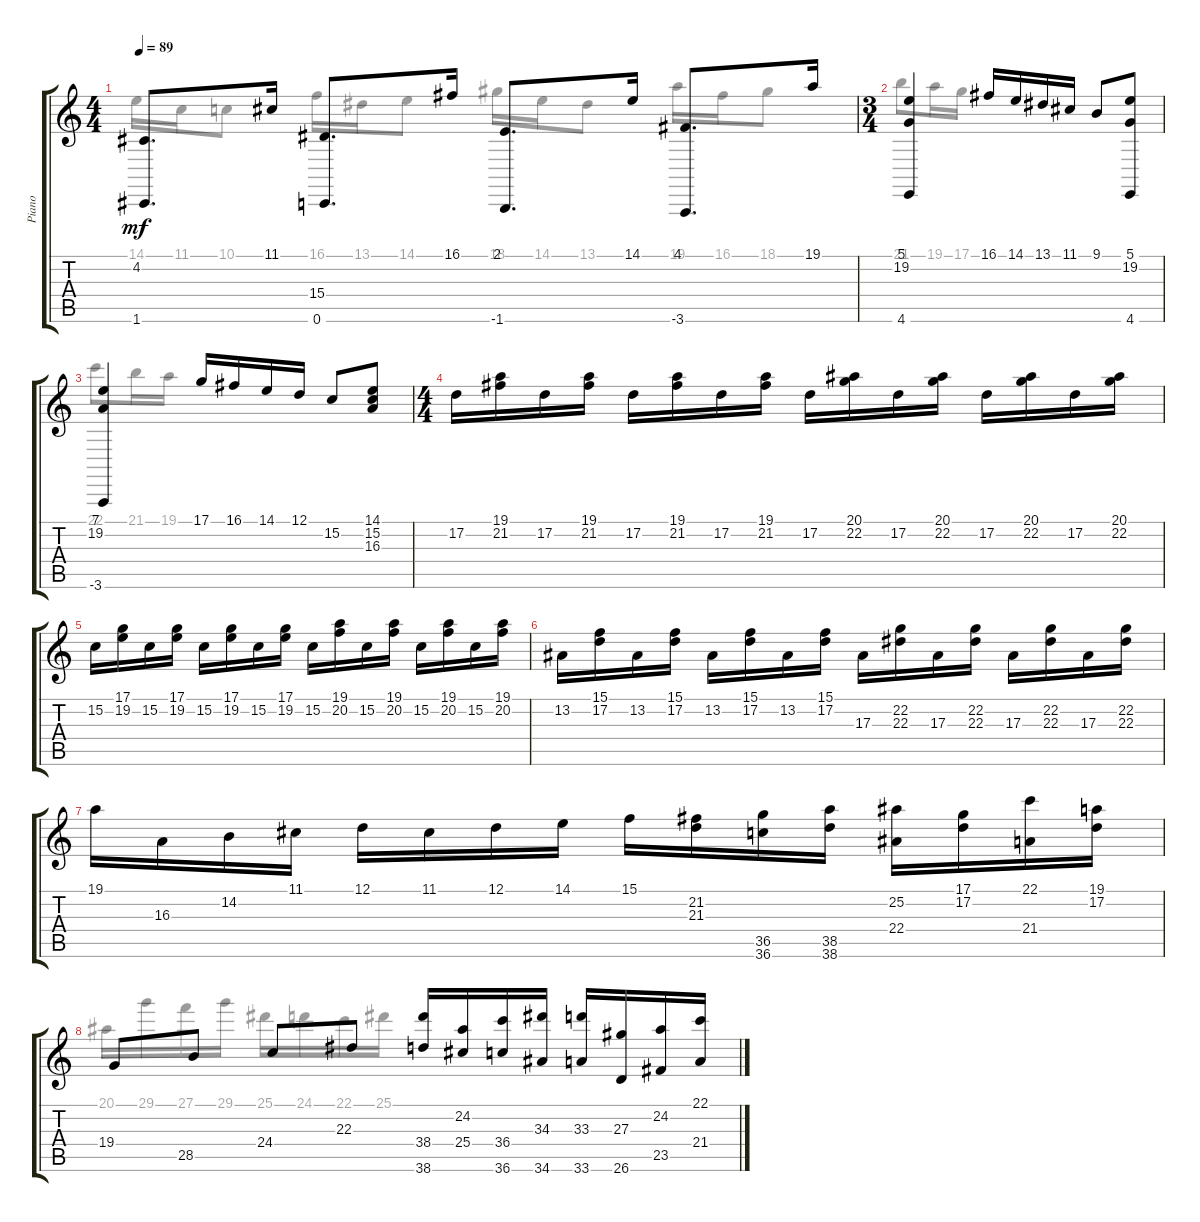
\track ("Piano" "Piano") {instrument acousticgrandpiano}
\staff {score tabs}
\tuning (D4 A3 F3 C3 G2 C2) {hide}
\voice
\ts (4 4)
\tempo 89
\clef g2
\ks aminor
(4.2 1.6).8{d dy mf} 11.1.16 (15.4 0.6).8{d} 16.1.16 (2.1 -1.6).8{d} 14.1.16 (4.1 -3.6).8{d} 19.1.16 |
\ts (3 4)
(5.1 19.2 4.6).4 16.1.16 14.1.16 13.1.16 11.1.16 9.1.8 (5.1 19.2 4.6).8 |
(7.1 19.2 -3.6).4 17.1.16 16.1.16 14.1.16 12.1.16 15.2.8 (14.1 15.2 16.3).8 |
\ts (4 4)
17.2.16 (19.1 21.2).16 17.2.16 (19.1 21.2).16 17.2.16 (19.1 21.2).16 17.2.16 (19.1 21.2).16 17.2.16 (20.1 22.2).16 17.2.16 (20.1 22.2).16 17.2.16 (20.1 22.2).16 17.2.16 (20.1 22.2).16 |
15.2.16 (17.1 19.2).16 15.2.16 (17.1 19.2).16 15.2.16 (17.1 19.2).16 15.2.16 (17.1 19.2).16 15.2.16 (19.1 20.2).16 15.2.16 (19.1 20.2).16 15.2.16 (19.1 20.2).16 15.2.16 (19.1 20.2).16 |
13.2.16 (15.1 17.2).16 13.2.16 (15.1 17.2).16 13.2.16 (15.1 17.2).16 13.2.16 (15.1 17.2).16 17.3.16 (22.2 22.3).16 17.3.16 (22.2 22.3).16 17.3.16 (22.2 22.3).16 17.3.16 (22.2 22.3).16 |
19.1.16 16.3.16 14.2.16 11.1.16 12.1.16 11.1.16 12.1.16 14.1.16 15.1.16 (21.2 21.3).16 (36.5 36.6).16 (38.5 38.6).16 (25.2 22.4).16 (17.1 17.2).16 (22.1 21.4).16 (19.1 17.2).16 |
19.4.8 28.5.8 24.4.8 22.3.8 (38.4 38.6).16 (24.2 25.4).16 (36.4 36.6).16 (34.3 34.6).16 (33.3 33.6).16 (27.3 26.6).16 (24.2 23.5).16 (22.1 21.4).16
\voice
\clef g2
\ottava regular
\simile none
\ks aminor
14.1.16{dy mf} 11.1.16 10.1.8 16.1.16 13.1.16 14.1.8 18.1.16 14.1.16 13.1.8 19.1.16 16.1.16 18.1.8 |
21.1.8 19.1.16 17.1.16 |
22.1.8 21.1.16 19.1.16 |
|
|
|
|
20.1.16 29.1.16 27.1.16 29.1.16 25.1.16 24.1.16 22.1.16 25.1.16
